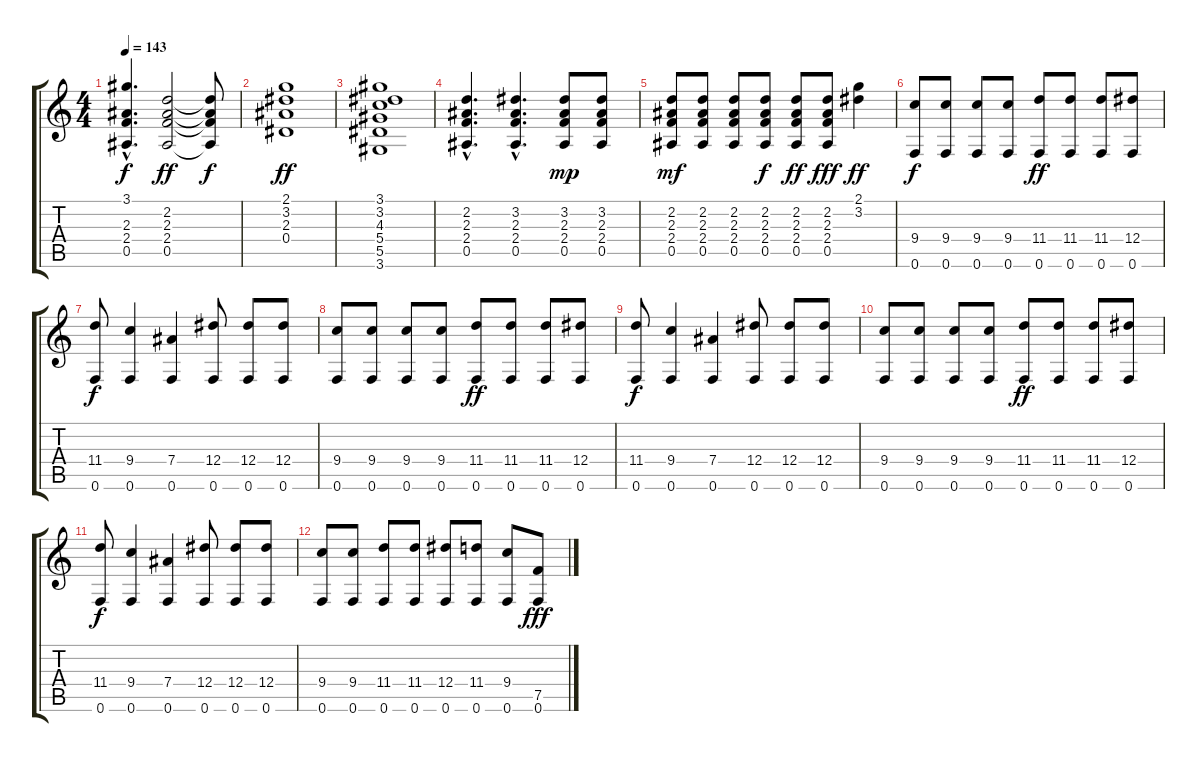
\track "" {instrument electricguitarclean}
\staff {score tabs}
\tuning (F4 C4 Ab3 Eb3 Bb2 F2) {hide}
\ts (4 4)
\tempo 143
\clef g2
\ks c
(3.1{hac t} 2.3{hac t} 2.4{hac t} 0.5{hac t}).4{d dy f} (2.2 2.3 2.4 0.5).2{dy ff} (2.2{t} 2.3{t} 2.4{t} 0.5{t}).8{dy f} |
(2.1 3.2 2.3 0.4).1{dy ff} |
(3.1 3.2 4.3 5.4 5.5 3.6).1 |
(2.2{hac} 2.3{hac} 2.4{hac} 0.5{hac}).4{d} (3.2{hac} 2.3{hac} 2.4{hac} 0.5{hac}).4{d} (3.2 2.3 2.4 0.5).8{dy mp} (3.2 2.3 2.4 0.5).8 |
(2.2 2.3 2.4 0.5).8{dy mf} (2.2 2.3 2.4 0.5).8 (2.2 2.3 2.4 0.5).8 (2.2 2.3 2.4 0.5).8{dy f} (2.2 2.3 2.4 0.5).8{dy ff} (2.2 2.3 2.4 0.5).8{dy fff} (2.1 3.2).4{dy ff} |
(9.4 0.6).8{dy f volume 14} (9.4 0.6).8 (9.4 0.6).8 (9.4 0.6).8 (11.4 0.6).8{dy ff} (11.4 0.6).8 (11.4 0.6).8 (12.4 0.6).8 |
(11.4 0.6).8{dy f} (9.4 0.6).4 (7.4 0.6).4 (12.4 0.6).8 (12.4 0.6).8 (12.4 0.6).8 |
(9.4 0.6).8{volume 14} (9.4 0.6).8 (9.4 0.6).8 (9.4 0.6).8 (11.4 0.6).8{dy ff} (11.4 0.6).8 (11.4 0.6).8 (12.4 0.6).8 |
(11.4 0.6).8{dy f} (9.4 0.6).4 (7.4 0.6).4 (12.4 0.6).8 (12.4 0.6).8 (12.4 0.6).8 |
(9.4 0.6).8{volume 14} (9.4 0.6).8 (9.4 0.6).8 (9.4 0.6).8 (11.4 0.6).8{dy ff} (11.4 0.6).8 (11.4 0.6).8 (12.4 0.6).8 |
(11.4 0.6).8{dy f} (9.4 0.6).4 (7.4 0.6).4 (12.4 0.6).8 (12.4 0.6).8 (12.4 0.6).8 |
(9.4 0.6).8 (9.4 0.6).8 (11.4 0.6).8 (11.4 0.6).8 (12.4 0.6).8 (11.4 0.6).8 (9.4 0.6).8 (7.5 0.6).8{dy fff}
